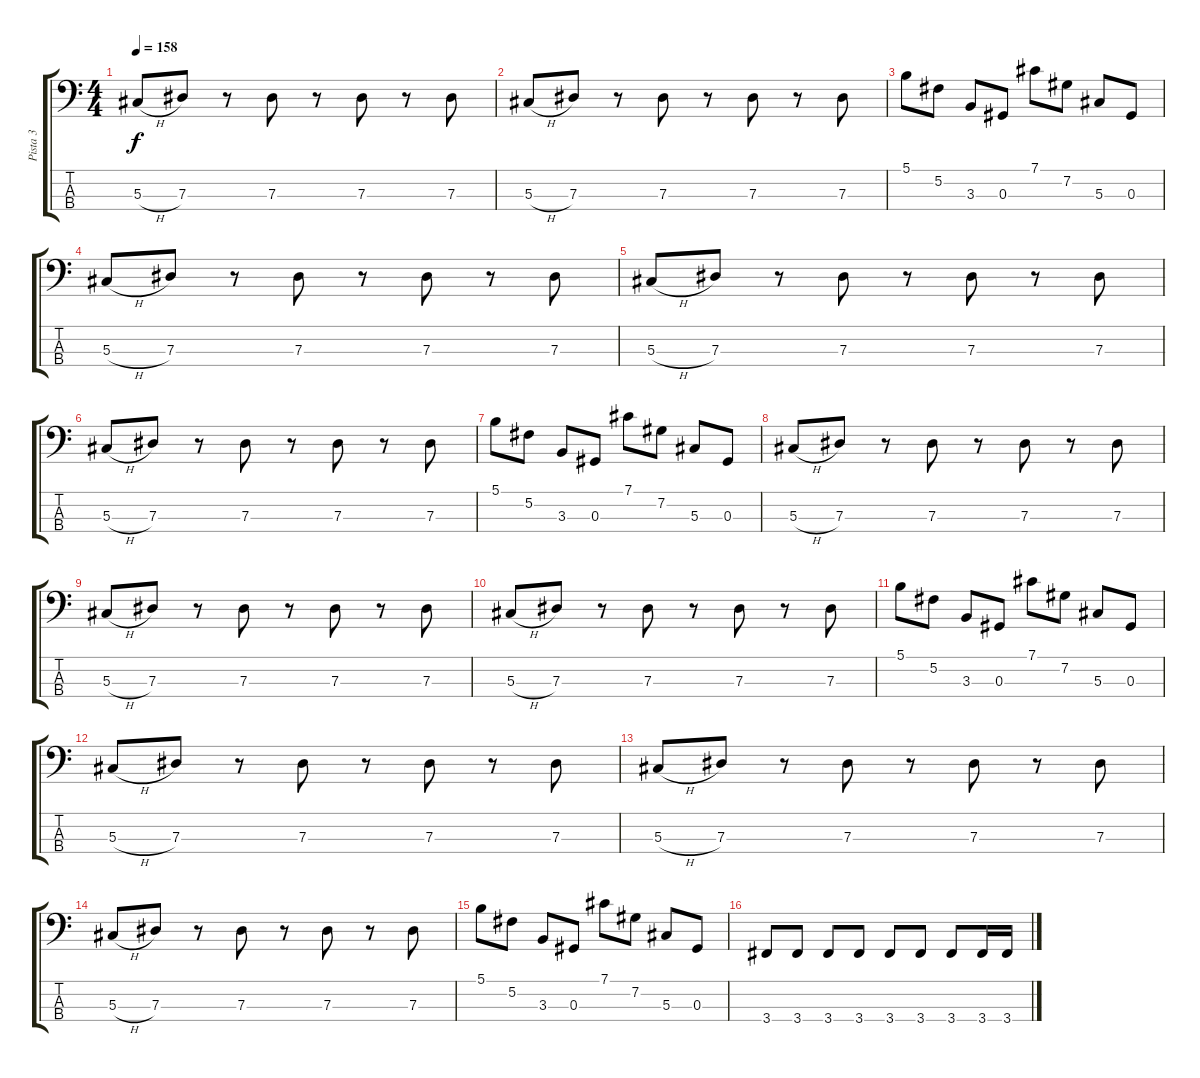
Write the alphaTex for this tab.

\track ("Pista 3" "Pista 3") {instrument slapbass2}
\staff {score tabs}
\tuning (Gb2 Db2 Ab1 Eb1) {hide}
\ts (4 4)
\tempo 158
\clef f4
\ks c
5.3{h}.8{dy f} 7.3.8 r.8 7.3.8 r.8 7.3.8 r.8 7.3.8 |
5.3{h}.8 7.3.8 r.8 7.3.8 r.8 7.3.8 r.8 7.3.8 |
5.1.8 5.2.8 3.3.8 0.3.8 7.1.8 7.2.8 5.3.8 0.3.8 |
5.3{h}.8 7.3.8 r.8 7.3.8 r.8 7.3.8 r.8 7.3.8 |
5.3{h}.8 7.3.8 r.8 7.3.8 r.8 7.3.8 r.8 7.3.8 |
5.3{h}.8 7.3.8 r.8 7.3.8 r.8 7.3.8 r.8 7.3.8 |
5.1.8 5.2.8 3.3.8 0.3.8 7.1.8 7.2.8 5.3.8 0.3.8 |
5.3{h}.8 7.3.8 r.8 7.3.8 r.8 7.3.8 r.8 7.3.8 |
5.3{h}.8 7.3.8 r.8 7.3.8 r.8 7.3.8 r.8 7.3.8 |
5.3{h}.8 7.3.8 r.8 7.3.8 r.8 7.3.8 r.8 7.3.8 |
5.1.8 5.2.8 3.3.8 0.3.8 7.1.8 7.2.8 5.3.8 0.3.8 |
5.3{h}.8 7.3.8 r.8 7.3.8 r.8 7.3.8 r.8 7.3.8 |
5.3{h}.8 7.3.8 r.8 7.3.8 r.8 7.3.8 r.8 7.3.8 |
5.3{h}.8 7.3.8 r.8 7.3.8 r.8 7.3.8 r.8 7.3.8 |
5.1.8 5.2.8 3.3.8 0.3.8 7.1.8 7.2.8 5.3.8 0.3.8 |
3.4.8 3.4.8 3.4.8 3.4.8 3.4.8 3.4.8 3.4.8 3.4.16 3.4.16
